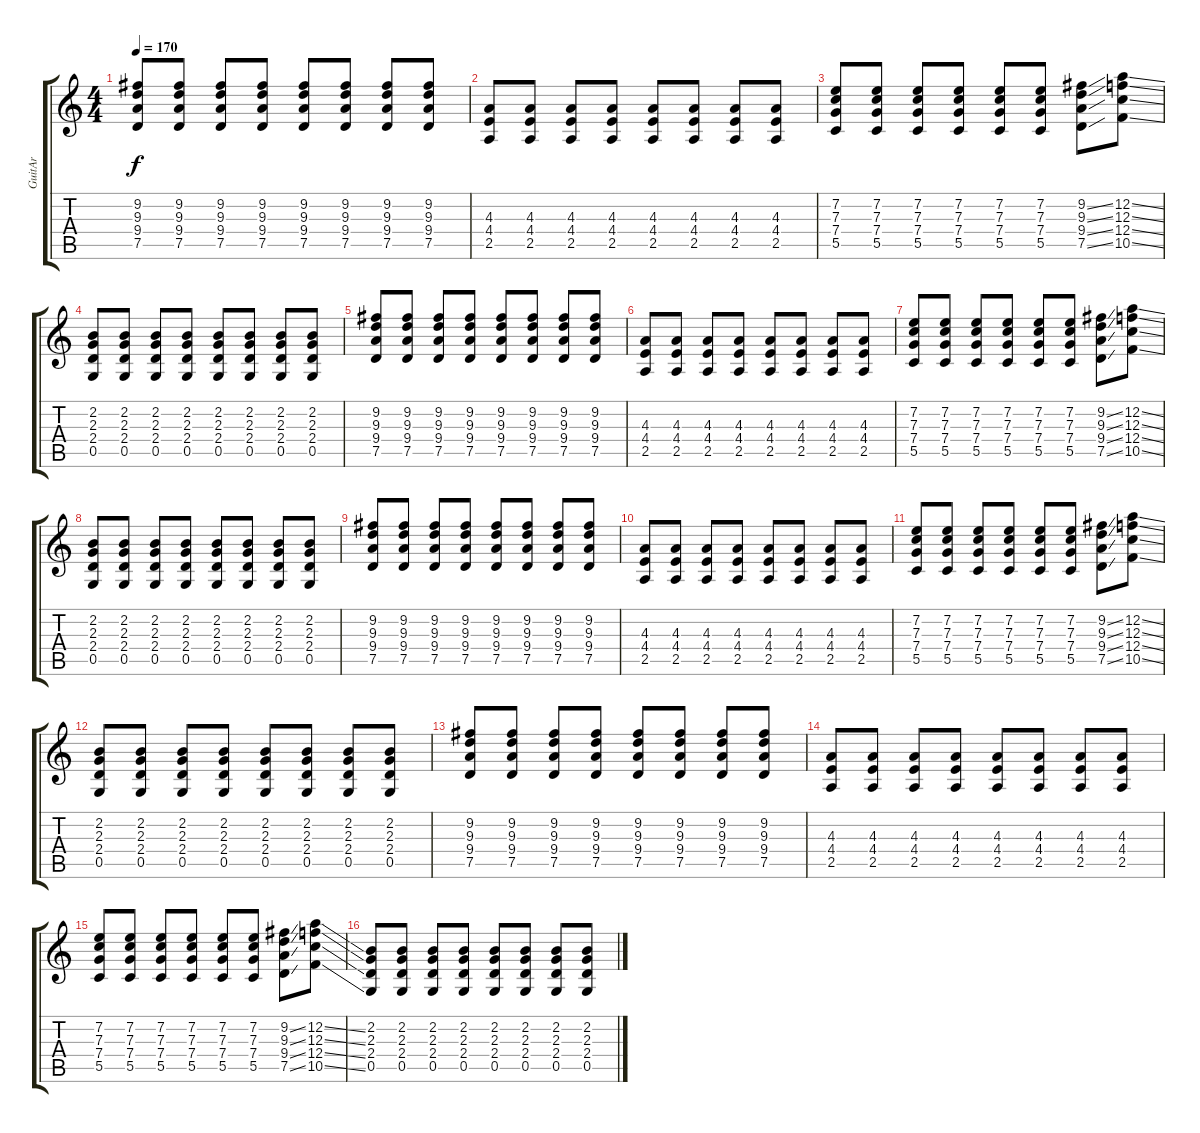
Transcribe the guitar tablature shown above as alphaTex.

\track ("GuitAr" "GuitAr") {instrument overdrivenguitar}
\staff {score tabs}
\tuning (D4 A3 F3 C3 G2 C2) {hide}
\ts (4 4)
\tempo 170
\clef g2
\ks c
(9.2 9.3 9.4 7.5).8{dy f} (9.2 9.3 9.4 7.5).8 (9.2 9.3 9.4 7.5).8 (9.2 9.3 9.4 7.5).8 (9.2 9.3 9.4 7.5).8 (9.2 9.3 9.4 7.5).8 (9.2 9.3 9.4 7.5).8 (9.2 9.3 9.4 7.5).8 |
(4.3 4.4 2.5).8 (4.3 4.4 2.5).8 (4.3 4.4 2.5).8 (4.3 4.4 2.5).8 (4.3 4.4 2.5).8 (4.3 4.4 2.5).8 (4.3 4.4 2.5).8 (4.3 4.4 2.5).8 |
(7.2 7.3 7.4 5.5).8 (7.2 7.3 7.4 5.5).8 (7.2 7.3 7.4 5.5).8 (7.2 7.3 7.4 5.5).8 (7.2 7.3 7.4 5.5).8 (7.2 7.3 7.4 5.5).8 (9.2{ss} 9.3{ss} 9.4{ss} 7.5{ss}).8 (12.2{ss} 12.3{ss} 12.4{ss} 10.5{ss}).8 |
(2.2 2.3 2.4 0.5).8 (2.2 2.3 2.4 0.5).8 (2.2 2.3 2.4 0.5).8 (2.2 2.3 2.4 0.5).8 (2.2 2.3 2.4 0.5).8 (2.2 2.3 2.4 0.5).8 (2.2 2.3 2.4 0.5).8 (2.2 2.3 2.4 0.5).8 |
(9.2 9.3 9.4 7.5).8 (9.2 9.3 9.4 7.5).8 (9.2 9.3 9.4 7.5).8 (9.2 9.3 9.4 7.5).8 (9.2 9.3 9.4 7.5).8 (9.2 9.3 9.4 7.5).8 (9.2 9.3 9.4 7.5).8 (9.2 9.3 9.4 7.5).8 |
(4.3 4.4 2.5).8 (4.3 4.4 2.5).8 (4.3 4.4 2.5).8 (4.3 4.4 2.5).8 (4.3 4.4 2.5).8 (4.3 4.4 2.5).8 (4.3 4.4 2.5).8 (4.3 4.4 2.5).8 |
(7.2 7.3 7.4 5.5).8 (7.2 7.3 7.4 5.5).8 (7.2 7.3 7.4 5.5).8 (7.2 7.3 7.4 5.5).8 (7.2 7.3 7.4 5.5).8 (7.2 7.3 7.4 5.5).8 (9.2{ss} 9.3{ss} 9.4{ss} 7.5{ss}).8 (12.2{ss} 12.3{ss} 12.4{ss} 10.5{ss}).8 |
(2.2 2.3 2.4 0.5).8 (2.2 2.3 2.4 0.5).8 (2.2 2.3 2.4 0.5).8 (2.2 2.3 2.4 0.5).8 (2.2 2.3 2.4 0.5).8 (2.2 2.3 2.4 0.5).8 (2.2 2.3 2.4 0.5).8 (2.2 2.3 2.4 0.5).8 |
(9.2 9.3 9.4 7.5).8 (9.2 9.3 9.4 7.5).8 (9.2 9.3 9.4 7.5).8 (9.2 9.3 9.4 7.5).8 (9.2 9.3 9.4 7.5).8 (9.2 9.3 9.4 7.5).8 (9.2 9.3 9.4 7.5).8 (9.2 9.3 9.4 7.5).8 |
(4.3 4.4 2.5).8 (4.3 4.4 2.5).8 (4.3 4.4 2.5).8 (4.3 4.4 2.5).8 (4.3 4.4 2.5).8 (4.3 4.4 2.5).8 (4.3 4.4 2.5).8 (4.3 4.4 2.5).8 |
(7.2 7.3 7.4 5.5).8 (7.2 7.3 7.4 5.5).8 (7.2 7.3 7.4 5.5).8 (7.2 7.3 7.4 5.5).8 (7.2 7.3 7.4 5.5).8 (7.2 7.3 7.4 5.5).8 (9.2{ss} 9.3{ss} 9.4{ss} 7.5{ss}).8 (12.2{ss} 12.3{ss} 12.4{ss} 10.5{ss}).8 |
(2.2 2.3 2.4 0.5).8 (2.2 2.3 2.4 0.5).8 (2.2 2.3 2.4 0.5).8 (2.2 2.3 2.4 0.5).8 (2.2 2.3 2.4 0.5).8 (2.2 2.3 2.4 0.5).8 (2.2 2.3 2.4 0.5).8 (2.2 2.3 2.4 0.5).8 |
(9.2 9.3 9.4 7.5).8 (9.2 9.3 9.4 7.5).8 (9.2 9.3 9.4 7.5).8 (9.2 9.3 9.4 7.5).8 (9.2 9.3 9.4 7.5).8 (9.2 9.3 9.4 7.5).8 (9.2 9.3 9.4 7.5).8 (9.2 9.3 9.4 7.5).8 |
(4.3 4.4 2.5).8 (4.3 4.4 2.5).8 (4.3 4.4 2.5).8 (4.3 4.4 2.5).8 (4.3 4.4 2.5).8 (4.3 4.4 2.5).8 (4.3 4.4 2.5).8 (4.3 4.4 2.5).8 |
(7.2 7.3 7.4 5.5).8 (7.2 7.3 7.4 5.5).8 (7.2 7.3 7.4 5.5).8 (7.2 7.3 7.4 5.5).8 (7.2 7.3 7.4 5.5).8 (7.2 7.3 7.4 5.5).8 (9.2{ss} 9.3{ss} 9.4{ss} 7.5{ss}).8 (12.2{ss} 12.3{ss} 12.4{ss} 10.5{ss}).8 |
(2.2 2.3 2.4 0.5).8 (2.2 2.3 2.4 0.5).8 (2.2 2.3 2.4 0.5).8 (2.2 2.3 2.4 0.5).8 (2.2 2.3 2.4 0.5).8 (2.2 2.3 2.4 0.5).8 (2.2 2.3 2.4 0.5).8 (2.2 2.3 2.4 0.5).8
